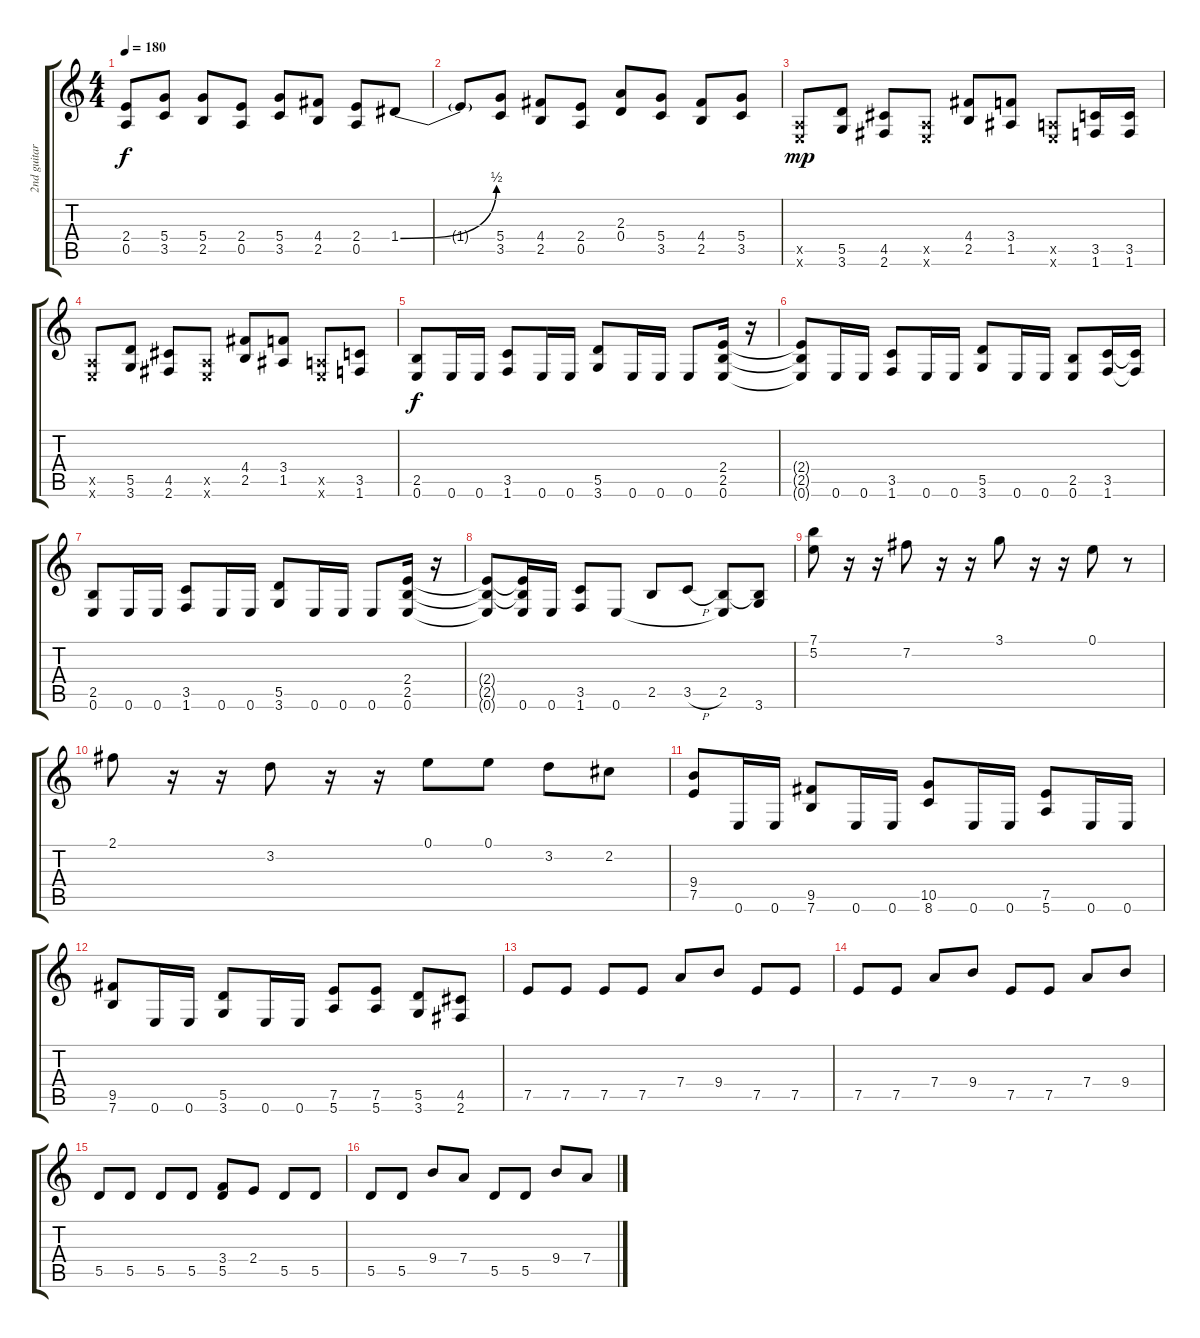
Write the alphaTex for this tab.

\track ("2nd guitar" "2nd guitar") {instrument distortionguitar}
\staff {score tabs}
\tuning (E4 B3 G3 D3 A2 E2) {hide}
\ts (4 4)
\tempo 180
\clef g2
\ks c
(2.4 0.5).8{dy f} (5.4 3.5).8 (5.4 2.5).8 (2.4 0.5).8 (5.4 3.5).8 (4.4 2.5).8 (2.4 0.5).8 1.4{be (bend 0 0 60 2)}.8 |
1.4{t}.8 (5.4 3.5).8 (4.4 2.5).8 (2.4 0.5).8 (2.3 0.4).8 (5.4 3.5).8 (4.4 2.5).8 (5.4 3.5).8 |
(0.5{x} 0.6{x}).8{dy mp} (5.5 3.6).8 (4.5 2.6).8 (0.5{x} 0.6{x}).8 (4.4 2.5).8 (3.4 1.5).8 (0.5{x} 0.6{x}).8 (3.5 1.6).16 (3.5 1.6).16 |
(0.5{x} 0.6{x}).8 (5.5 3.6).8 (4.5 2.6).8 (0.5{x} 0.6{x}).8 (4.4 2.5).8 (3.4 1.5).8 (0.5{x} 0.6{x}).8 (3.5 1.6).8 |
(2.5 0.6).8{dy f} 0.6.16 0.6.16 (3.5 1.6).8 0.6.16 0.6.16 (5.5 3.6).8 0.6.16 0.6.16 0.6.8 (2.4 2.5 0.6).16 r.16 |
(2.4{t} 2.5{t} 0.6{t}).8 0.6.16 0.6.16 (3.5 1.6).8 0.6.16 0.6.16 (5.5 3.6).8 0.6.16 0.6.16 (2.5 0.6).8 (3.5 1.6).16 (3.5{t} 1.6{t}).16 |
(2.5 0.6).8 0.6.16 0.6.16 (3.5 1.6).8 0.6.16 0.6.16 (5.5 3.6).8 0.6.16 0.6.16 0.6.8 (2.4 2.5 0.6).16 r.16 |
(2.4{t} 2.5{t} 0.6{t}).8 (2.4{t} 2.5{t} 0.6).16 0.6.16 (3.5 1.6).8 0.6.8 2.5.8 3.5{h}.8 (2.5 0.6{t}).8 (2.5{t} 3.6).8 |
(7.1 5.2).8 r.16 r.16 7.2.8 r.16 r.16 3.1.8 r.16 r.16 0.1.8 r.8 |
2.1.8 r.16 r.16 3.2.8 r.16 r.16 0.1.8 0.1.8 3.2.8 2.2.8 |
(9.4 7.5).8 0.6.16 0.6.16 (9.5 7.6).8 0.6.16 0.6.16 (10.5 8.6).8 0.6.16 0.6.16 (7.5 5.6).8 0.6.16 0.6.16 |
(9.5 7.6).8 0.6.16 0.6.16 (5.5 3.6).8 0.6.16 0.6.16 (7.5 5.6).8 (7.5 5.6).8 (5.5 3.6).8 (4.5 2.6).8 |
7.5.8 7.5.8 7.5.8 7.5.8 7.4.8 9.4.8 7.5.8 7.5.8 |
7.5.8 7.5.8 7.4.8 9.4.8 7.5.8 7.5.8 7.4.8 9.4.8 |
5.5.8 5.5.8 5.5.8 5.5.8 (3.4 5.5).8 2.4.8 5.5.8 5.5.8 |
5.5.8 5.5.8 9.4.8 7.4.8 5.5.8 5.5.8 9.4.8 7.4.8
